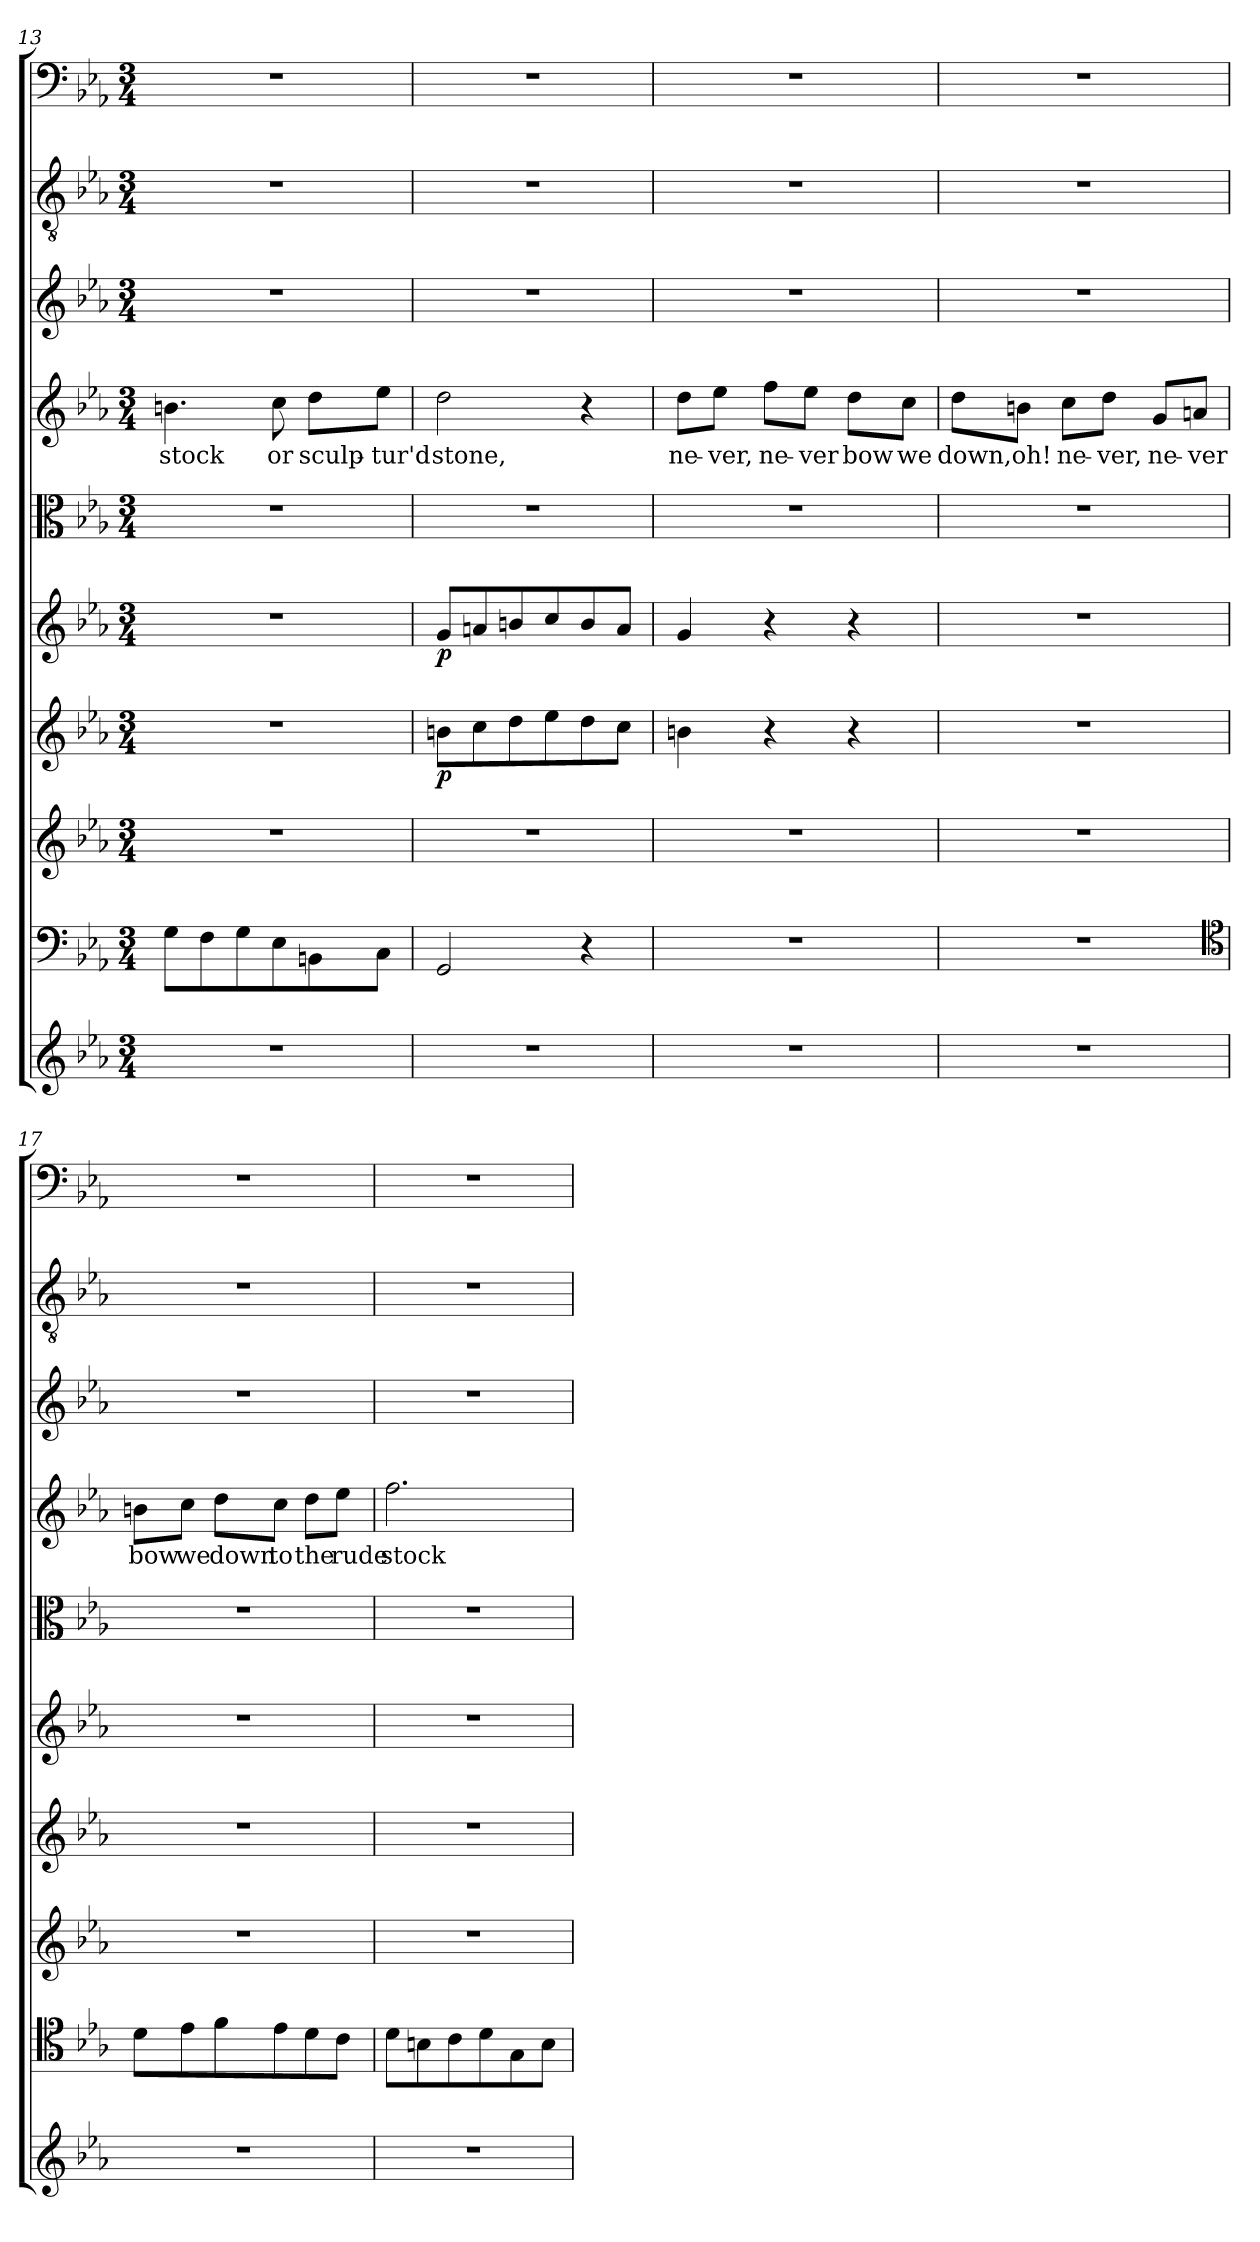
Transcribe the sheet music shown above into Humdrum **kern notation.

**kern	**kern	**kern	**kern	**dynam	**kern	**dynam	**kern	**kern	**text	**kern	**kern	**kern
*part10	*part9	*part8	*part7	*part7	*part6	*part6	*part5	*part4	*part4	*part3	*part2	*part1
*staff10	*staff9	*staff8	*staff7	*staff7	*staff6	*staff6	*staff5	*staff4	*staff4	*staff3	*staff2	*staff1
*clefG2	*clefF4	*clefG2	*clefG2	*	*clefG2	*	*clefC3	*clefG2	*	*clefG2	*clefGv2	*clefF4
*k[b-e-a-]	*k[b-e-a-]	*k[b-e-a-]	*k[b-e-a-]	*	*k[b-e-a-]	*	*k[b-e-a-]	*k[b-e-a-]	*	*k[b-e-a-]	*k[b-e-a-]	*k[b-e-a-]
*c:	*c:	*c:	*c:	*	*c:	*	*c:	*c:	*	*c:	*c:	*c:
*M3/4	*M3/4	*M3/4	*M3/4	*	*M3/4	*	*M3/4	*M3/4	*	*M3/4	*M3/4	*M3/4
=13	=13	=13	=13	=13	=13	=13	=13	=13	=13	=13	=13	=13
2.r	8G\L	2.r	2.r	.	2.r	.	2.r	4.bn\	stock	2.r	2.r	2.r
.	8F\	.	.	.	.	.	.	.	.	.	.	.
.	8G\	.	.	.	.	.	.	.	.	.	.	.
.	8E-\	.	.	.	.	.	.	8cc\	or	.	.	.
.	8BBn\	.	.	.	.	.	.	8dd\L	sculp-	.	.	.
.	8C\J	.	.	.	.	.	.	8ee-\J	-tur'd	.	.	.
=14	=14	=14	=14	=14	=14	=14	=14	=14	=14	=14	=14	=14
2.r	2GG/	2.r	8bn\L	p	8g/L	p	2.r	2dd\	stone,	2.r	2.r	2.r
.	.	.	8cc\	.	8an/	.	.	.	.	.	.	.
.	.	.	8dd\	.	8bn/	.	.	.	.	.	.	.
.	.	.	8ee-\	.	8cc/	.	.	.	.	.	.	.
.	4r	.	8dd\	.	8b/	.	.	4r	.	.	.	.
.	.	.	8cc\J	.	8a/J	.	.	.	.	.	.	.
=15	=15	=15	=15	=15	=15	=15	=15	=15	=15	=15	=15	=15
2.r	2.r	2.r	4bn\	.	4g/	.	2.r	8dd\L	ne-	2.r	2.r	2.r
.	.	.	.	.	.	.	.	8ee-\J	-ver,	.	.	.
.	.	.	4r	.	4r	.	.	8ff\L	ne-	.	.	.
.	.	.	.	.	.	.	.	8ee-\J	-ver	.	.	.
.	.	.	4r	.	4r	.	.	8dd\L	bow	.	.	.
.	.	.	.	.	.	.	.	8cc\J	we	.	.	.
=16	=16	=16	=16	=16	=16	=16	=16	=16	=16	=16	=16	=16
2.r	2.r	2.r	2.r	.	2.r	.	2.r	8dd\L	down,	2.r	2.r	2.r
.	.	.	.	.	.	.	.	8bn\J	oh!	.	.	.
.	.	.	.	.	.	.	.	8cc\L	ne-	.	.	.
.	.	.	.	.	.	.	.	8dd\J	-ver,	.	.	.
.	.	.	.	.	.	.	.	8g/L	ne-	.	.	.
.	.	.	.	.	.	.	.	8an/J	-ver	.	.	.
*	*clefC4	*	*	*	*	*	*	*	*	*	*	*
=17	=17	=17	=17	=17	=17	=17	=17	=17	=17	=17	=17	=17
2.r	8d\L	2.r	2.r	.	2.r	.	2.r	8bn\L	bow	2.r	2.r	2.r
.	8e-\	.	.	.	.	.	.	8cc\J	we	.	.	.
.	8f\	.	.	.	.	.	.	8dd\L	down	.	.	.
.	8e-\	.	.	.	.	.	.	8cc\J	to	.	.	.
.	8d\	.	.	.	.	.	.	8dd\L	the	.	.	.
.	8c\J	.	.	.	.	.	.	8ee-\J	rude	.	.	.
=18	=18	=18	=18	=18	=18	=18	=18	=18	=18	=18	=18	=18
2.r	8d\L	2.r	2.r	.	2.r	.	2.r	2.ff\	stock	2.r	2.r	2.r
.	8Bn\	.	.	.	.	.	.	.	.	.	.	.
.	8c\	.	.	.	.	.	.	.	.	.	.	.
.	8d\	.	.	.	.	.	.	.	.	.	.	.
.	8G\	.	.	.	.	.	.	.	.	.	.	.
.	8B\J	.	.	.	.	.	.	.	.	.	.	.
=	=	=	=	=	=	=	=	=	=	=	=	=
*-	*-	*-	*-	*-	*-	*-	*-	*-	*-	*-	*-	*-
